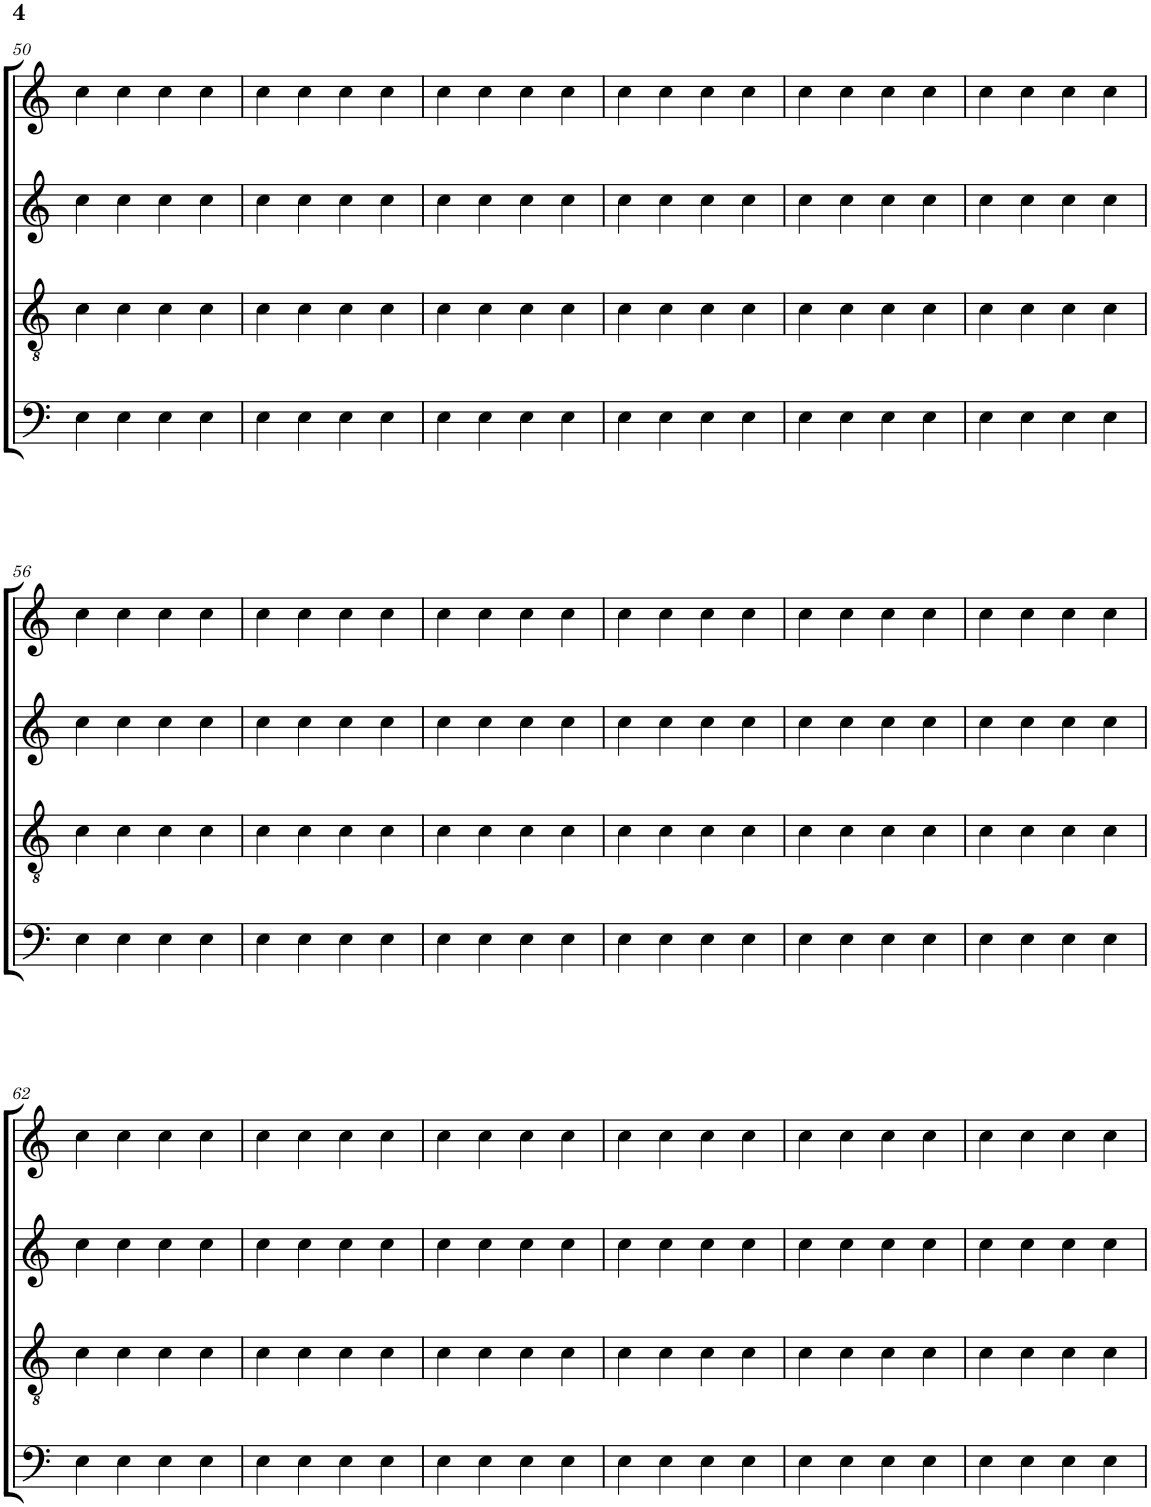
**kern	**kern	**kern	**kern
*part4	*part3	*part2	*part1
*staff4	*staff3	*staff2	*staff1
*I"B	*I"T	*I"A	*I"S
!!LO:PB:g=z
*clefF4	*clefGv2	*clefG2	*clefG2
*k[]	*k[]	*k[]	*k[]
*M4/4	*M4/4	*M4/4	*M4/4
=50	=50	=50	=50
4E\	4c\	4cc\	4cc\
4E\	4c\	4cc\	4cc\
4E\	4c\	4cc\	4cc\
4E\	4c\	4cc\	4cc\
=51	=51	=51	=51
4E\	4c\	4cc\	4cc\
4E\	4c\	4cc\	4cc\
4E\	4c\	4cc\	4cc\
4E\	4c\	4cc\	4cc\
=52	=52	=52	=52
4E\	4c\	4cc\	4cc\
4E\	4c\	4cc\	4cc\
4E\	4c\	4cc\	4cc\
4E\	4c\	4cc\	4cc\
=53	=53	=53	=53
4E\	4c\	4cc\	4cc\
4E\	4c\	4cc\	4cc\
4E\	4c\	4cc\	4cc\
4E\	4c\	4cc\	4cc\
=54	=54	=54	=54
4E\	4c\	4cc\	4cc\
4E\	4c\	4cc\	4cc\
4E\	4c\	4cc\	4cc\
4E\	4c\	4cc\	4cc\
=55	=55	=55	=55
4E\	4c\	4cc\	4cc\
4E\	4c\	4cc\	4cc\
4E\	4c\	4cc\	4cc\
4E\	4c\	4cc\	4cc\
!!LO:LB:g=z
=56	=56	=56	=56
4E\	4c\	4cc\	4cc\
4E\	4c\	4cc\	4cc\
4E\	4c\	4cc\	4cc\
4E\	4c\	4cc\	4cc\
=57	=57	=57	=57
4E\	4c\	4cc\	4cc\
4E\	4c\	4cc\	4cc\
4E\	4c\	4cc\	4cc\
4E\	4c\	4cc\	4cc\
=58	=58	=58	=58
4E\	4c\	4cc\	4cc\
4E\	4c\	4cc\	4cc\
4E\	4c\	4cc\	4cc\
4E\	4c\	4cc\	4cc\
=59	=59	=59	=59
4E\	4c\	4cc\	4cc\
4E\	4c\	4cc\	4cc\
4E\	4c\	4cc\	4cc\
4E\	4c\	4cc\	4cc\
=60	=60	=60	=60
4E\	4c\	4cc\	4cc\
4E\	4c\	4cc\	4cc\
4E\	4c\	4cc\	4cc\
4E\	4c\	4cc\	4cc\
=61	=61	=61	=61
4E\	4c\	4cc\	4cc\
4E\	4c\	4cc\	4cc\
4E\	4c\	4cc\	4cc\
4E\	4c\	4cc\	4cc\
!!LO:LB:g=z
=62	=62	=62	=62
4E\	4c\	4cc\	4cc\
4E\	4c\	4cc\	4cc\
4E\	4c\	4cc\	4cc\
4E\	4c\	4cc\	4cc\
=63	=63	=63	=63
4E\	4c\	4cc\	4cc\
4E\	4c\	4cc\	4cc\
4E\	4c\	4cc\	4cc\
4E\	4c\	4cc\	4cc\
=64	=64	=64	=64
4E\	4c\	4cc\	4cc\
4E\	4c\	4cc\	4cc\
4E\	4c\	4cc\	4cc\
4E\	4c\	4cc\	4cc\
=65	=65	=65	=65
4E\	4c\	4cc\	4cc\
4E\	4c\	4cc\	4cc\
4E\	4c\	4cc\	4cc\
4E\	4c\	4cc\	4cc\
=66	=66	=66	=66
4E\	4c\	4cc\	4cc\
4E\	4c\	4cc\	4cc\
4E\	4c\	4cc\	4cc\
4E\	4c\	4cc\	4cc\
=67	=67	=67	=67
4E\	4c\	4cc\	4cc\
4E\	4c\	4cc\	4cc\
4E\	4c\	4cc\	4cc\
4E\	4c\	4cc\	4cc\
=	=	=	=
*-	*-	*-	*-
